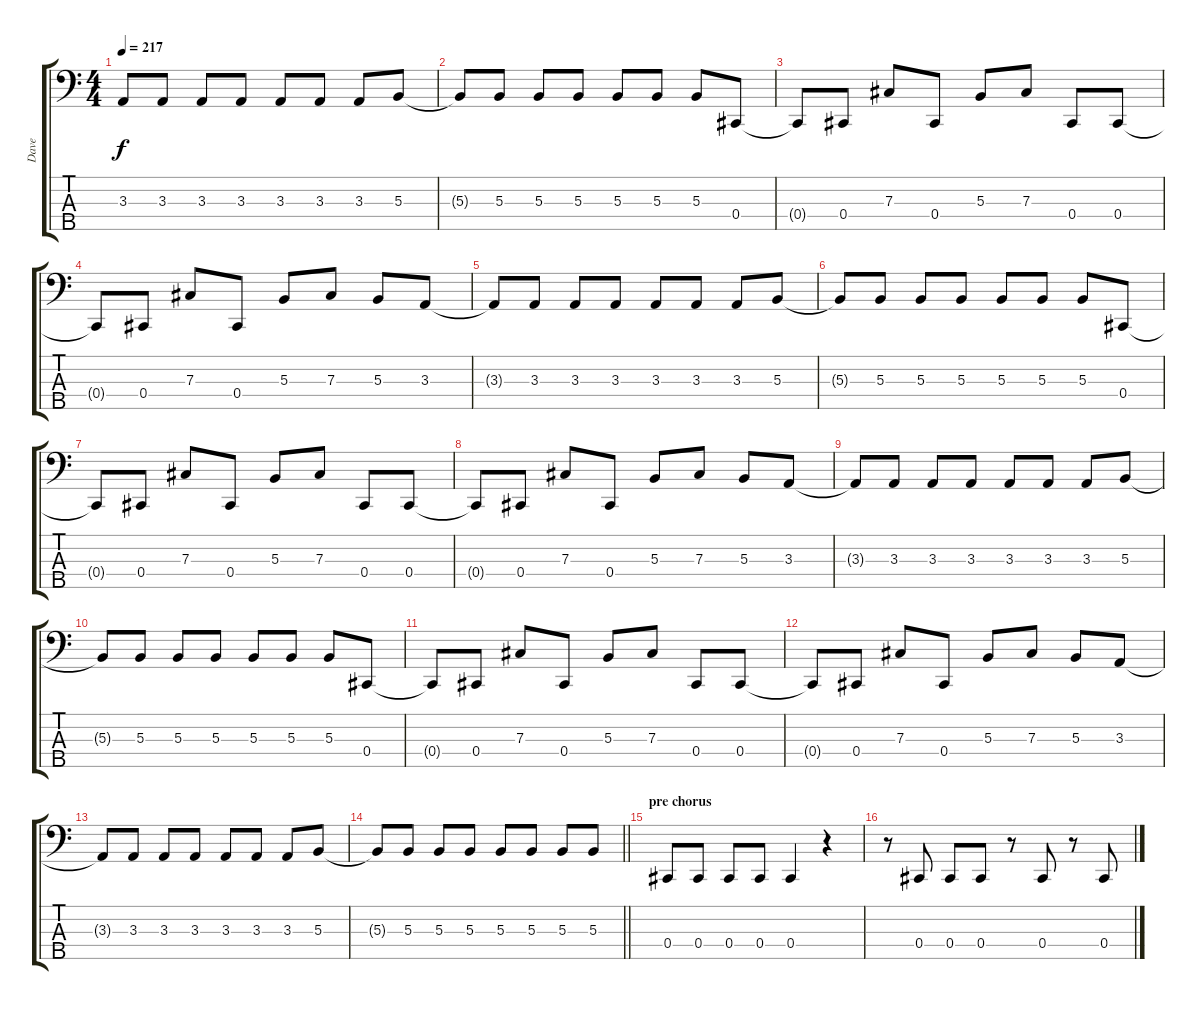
\track ("Dave" "Dave") {instrument electricbasspick}
\staff {score tabs}
\tuning (E2 B1 Gb1 Db1 B0) {hide}
\ts (4 4)
\tempo 217
\clef f4
\ks c
3.3{t}.8{dy f} 3.3.8 3.3.8 3.3.8 3.3.8 3.3.8 3.3.8 5.3.8 |
5.3{t}.8 5.3.8 5.3.8 5.3.8 5.3.8 5.3.8 5.3.8 0.4.8 |
0.4{t}.8 0.4.8 7.3.8 0.4.8 5.3.8 7.3.8 0.4.8 0.4.8 |
0.4{t}.8 0.4.8 7.3.8 0.4.8 5.3.8 7.3.8 5.3.8 3.3.8 |
3.3{t}.8 3.3.8 3.3.8 3.3.8 3.3.8 3.3.8 3.3.8 5.3.8 |
5.3{t}.8 5.3.8 5.3.8 5.3.8 5.3.8 5.3.8 5.3.8 0.4.8 |
0.4{t}.8 0.4.8 7.3.8 0.4.8 5.3.8 7.3.8 0.4.8 0.4.8 |
0.4{t}.8 0.4.8 7.3.8 0.4.8 5.3.8 7.3.8 5.3.8 3.3.8 |
3.3{t}.8 3.3.8 3.3.8 3.3.8 3.3.8 3.3.8 3.3.8 5.3.8 |
5.3{t}.8 5.3.8 5.3.8 5.3.8 5.3.8 5.3.8 5.3.8 0.4.8 |
0.4{t}.8 0.4.8 7.3.8 0.4.8 5.3.8 7.3.8 0.4.8 0.4.8 |
0.4{t}.8 0.4.8 7.3.8 0.4.8 5.3.8 7.3.8 5.3.8 3.3.8 |
3.3{t}.8 3.3.8 3.3.8 3.3.8 3.3.8 3.3.8 3.3.8 5.3.8 |
\barLineRight lightlight
5.3{t}.8 5.3.8 5.3.8 5.3.8 5.3.8 5.3.8 5.3.8 5.3.8 |
\section ("" "pre chorus")
0.4.8 0.4.8 0.4.8 0.4.8 0.4.4 r.4 |
r.8 0.4.8 0.4.8 0.4.8 r.8 0.4.8 r.8 0.4.8
